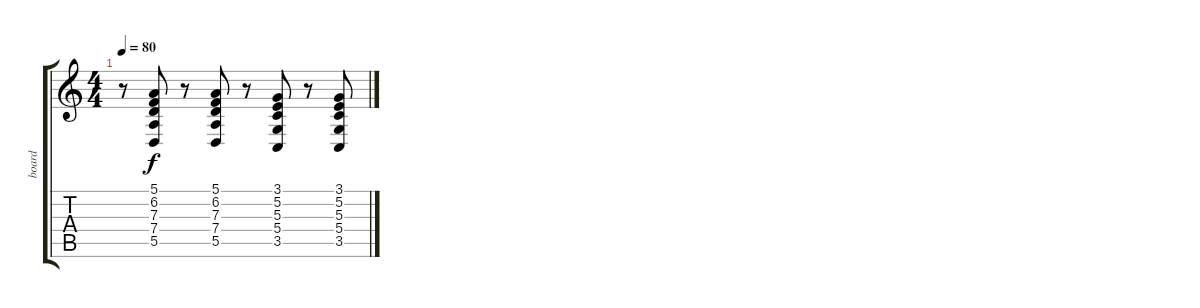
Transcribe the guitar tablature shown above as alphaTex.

\track ("board" "board") {instrument electricpiano2}
\staff {score tabs}
\tuning (E4 B3 G3 D3 A2 E2) {hide}
\ts (4 4)
\tempo 80
\clef g2
\ks c
r.8{dy f} (5.1 6.2 7.3 7.4 5.5).8 r.8 (5.1 6.2 7.3 7.4 5.5).8 r.8 (3.1 5.2 5.3 5.4 3.5).8 r.8 (3.1 5.2 5.3 5.4 3.5).8
